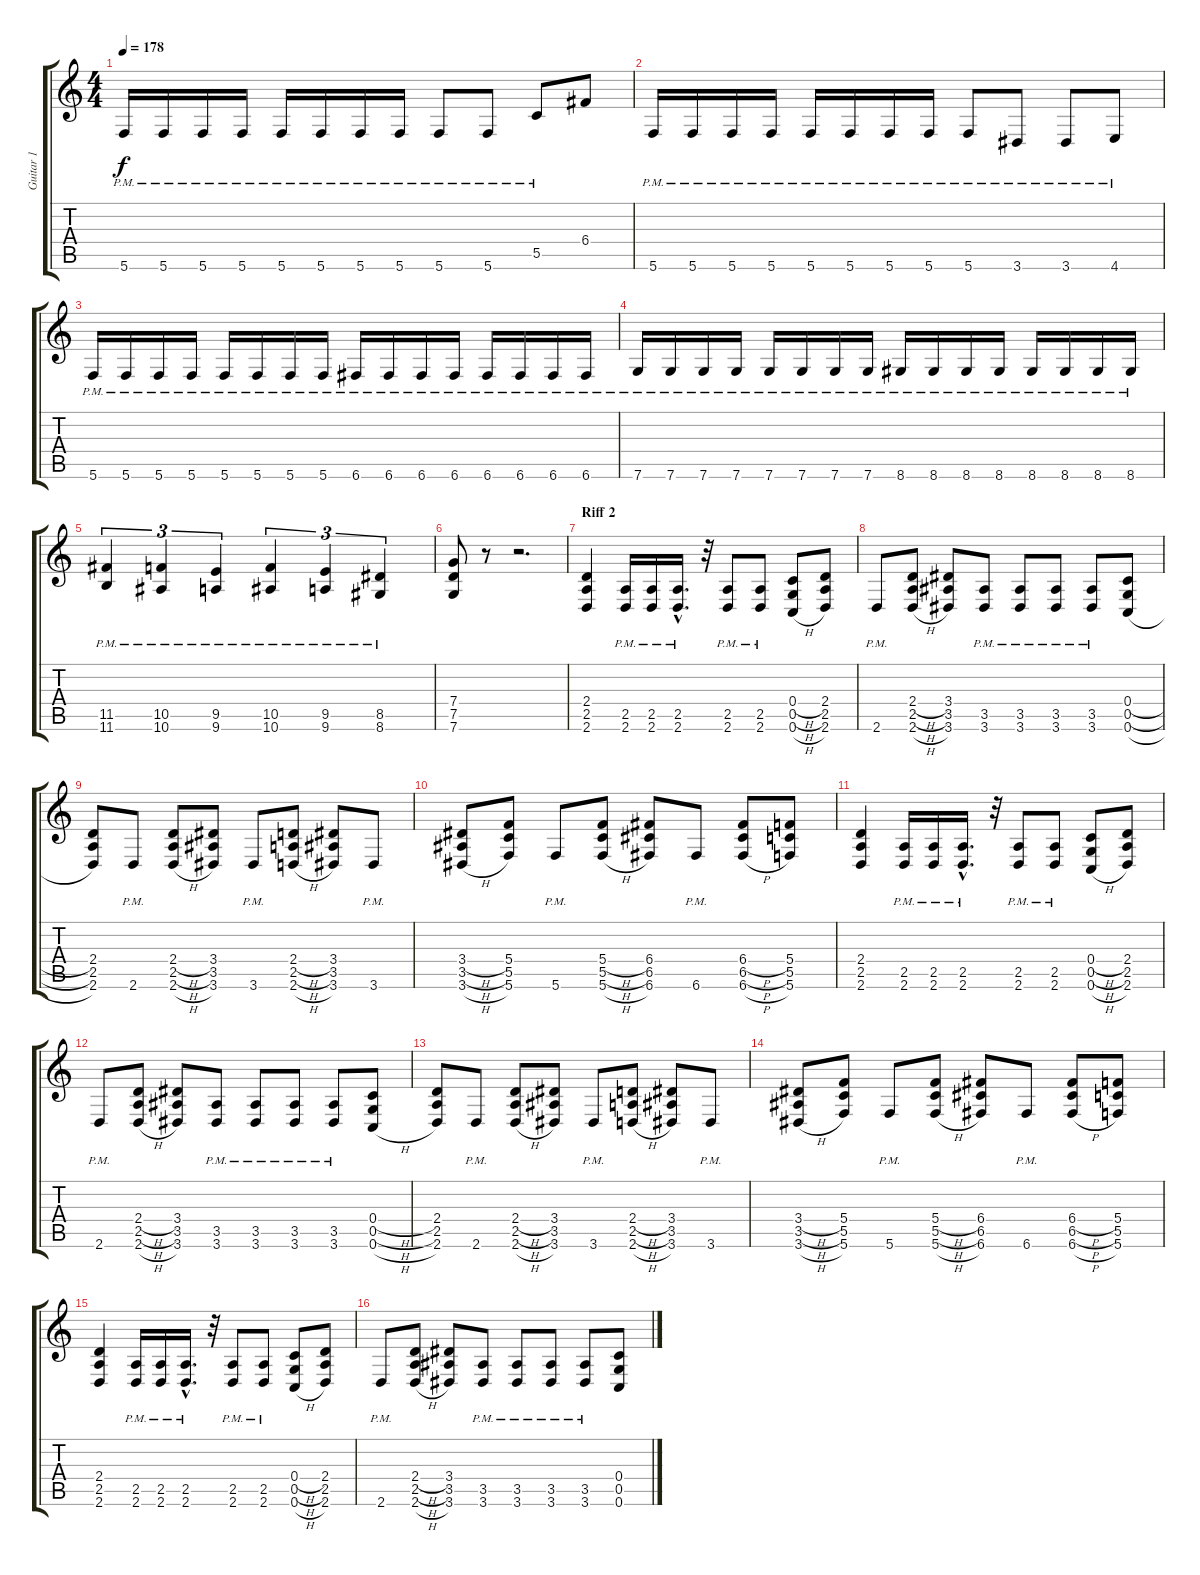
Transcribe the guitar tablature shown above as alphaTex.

\track ("Guitar 1" "Guitar 1") {instrument distortionguitar}
\staff {score tabs}
\tuning (D4 A3 F3 C3 G2 C2) {hide}
\ts (4 4)
\tempo 178
\clef g2
\ks c
5.6{pm}.16{dy f} 5.6{pm}.16 5.6{pm}.16 5.6{pm}.16 5.6{pm}.16 5.6{pm}.16 5.6{pm}.16 5.6{pm}.16 5.6{pm}.8 5.6{pm}.8 5.5{pm}.8 6.4.8 |
5.6{pm}.16 5.6{pm}.16 5.6{pm}.16 5.6{pm}.16 5.6{pm}.16 5.6{pm}.16 5.6{pm}.16 5.6{pm}.16 5.6{pm}.8 3.6{pm}.8 3.6{pm}.8 4.6{pm}.8 |
5.6{pm}.16 5.6{pm}.16 5.6{pm}.16 5.6{pm}.16 5.6{pm}.16 5.6{pm}.16 5.6{pm}.16 5.6{pm}.16 6.6{pm}.16 6.6{pm}.16 6.6{pm}.16 6.6{pm}.16 6.6{pm}.16 6.6{pm}.16 6.6{pm}.16 6.6{pm}.16 |
7.6{pm}.16 7.6{pm}.16 7.6{pm}.16 7.6{pm}.16 7.6{pm}.16 7.6{pm}.16 7.6{pm}.16 7.6{pm}.16 8.6{pm}.16 8.6{pm}.16 8.6{pm}.16 8.6{pm}.16 8.6{pm}.16 8.6{pm}.16 8.6{pm}.16 8.6{pm}.16 |
(11.5{pm} 11.6{pm}).4{tu (3 2)} (10.5{pm} 10.6{pm}).4{tu (3 2)} (9.5{pm} 9.6{pm}).4{tu (3 2)} (10.5{pm} 10.6{pm}).4{tu (3 2)} (9.5{pm} 9.6{pm}).4{tu (3 2)} (8.5{pm} 8.6{pm}).4{tu (3 2)} |
(7.4 7.5 7.6).8 r.8 r.2{d} |
\section ("" "Riff 2")
(2.4 2.5 2.6).4 (2.5{pm} 2.6{pm}).16 (2.5{pm} 2.6{pm}).16 (2.5{hac pm} 2.6{hac pm}).16{d} r.32 (2.5{pm} 2.6{pm}).8 (2.5{pm} 2.6{pm}).8 (0.4{h} 0.5{h} 0.6{h}).8 (2.4 2.5 2.6).8 |
2.6{pm}.8 (2.4{h} 2.5{h} 2.6{h}).8 (3.4 3.5 3.6).8 (3.5{pm} 3.6{pm}).8 (3.5{pm} 3.6{pm}).8 (3.5{pm} 3.6{pm}).8 (3.5{pm} 3.6{pm}).8 (0.4{h} 0.5{h} 0.6{h}).8 |
(2.4 2.5 2.6).8 2.6{pm}.8 (2.4{h} 2.5{h} 2.6{h}).8 (3.4 3.5 3.6).8 3.6{pm}.8 (2.4{h} 2.5{h} 2.6{h}).8 (3.4 3.5 3.6).8 3.6{pm}.8 |
(3.4{h} 3.5{h} 3.6{h}).8 (5.4 5.5 5.6).8 5.6{pm}.8 (5.4{h} 5.5{h} 5.6{h}).8 (6.4 6.5 6.6).8 6.6{pm}.8 (6.4{h} 6.5{h} 6.6{h}).8 (5.4 5.5 5.6).8 |
(2.4 2.5 2.6).4 (2.5{pm} 2.6{pm}).16 (2.5{pm} 2.6{pm}).16 (2.5{hac pm} 2.6{hac pm}).16{d} r.32 (2.5{pm} 2.6{pm}).8 (2.5{pm} 2.6{pm}).8 (0.4{h} 0.5{h} 0.6{h}).8 (2.4 2.5 2.6).8 |
2.6{pm}.8 (2.4{h} 2.5{h} 2.6{h}).8 (3.4 3.5 3.6).8 (3.5{pm} 3.6{pm}).8 (3.5{pm} 3.6{pm}).8 (3.5{pm} 3.6{pm}).8 (3.5{pm} 3.6{pm}).8 (0.4{h} 0.5{h} 0.6{h}).8 |
(2.4 2.5 2.6).8 2.6{pm}.8 (2.4{h} 2.5{h} 2.6{h}).8 (3.4 3.5 3.6).8 3.6{pm}.8 (2.4{h} 2.5{h} 2.6{h}).8 (3.4 3.5 3.6).8 3.6{pm}.8 |
(3.4{h} 3.5{h} 3.6{h}).8 (5.4 5.5 5.6).8 5.6{pm}.8 (5.4{h} 5.5{h} 5.6{h}).8 (6.4 6.5 6.6).8 6.6{pm}.8 (6.4{h} 6.5{h} 6.6{h}).8 (5.4 5.5 5.6).8 |
(2.4 2.5 2.6).4 (2.5{pm} 2.6{pm}).16 (2.5{pm} 2.6{pm}).16 (2.5{hac pm} 2.6{hac pm}).16{d} r.32 (2.5{pm} 2.6{pm}).8 (2.5{pm} 2.6{pm}).8 (0.4{h} 0.5{h} 0.6{h}).8 (2.4 2.5 2.6).8 |
2.6{pm}.8 (2.4{h} 2.5{h} 2.6{h}).8 (3.4 3.5 3.6).8 (3.5{pm} 3.6{pm}).8 (3.5{pm} 3.6{pm}).8 (3.5{pm} 3.6{pm}).8 (3.5{pm} 3.6{pm}).8 (0.4{h} 0.5{h} 0.6{h}).8
